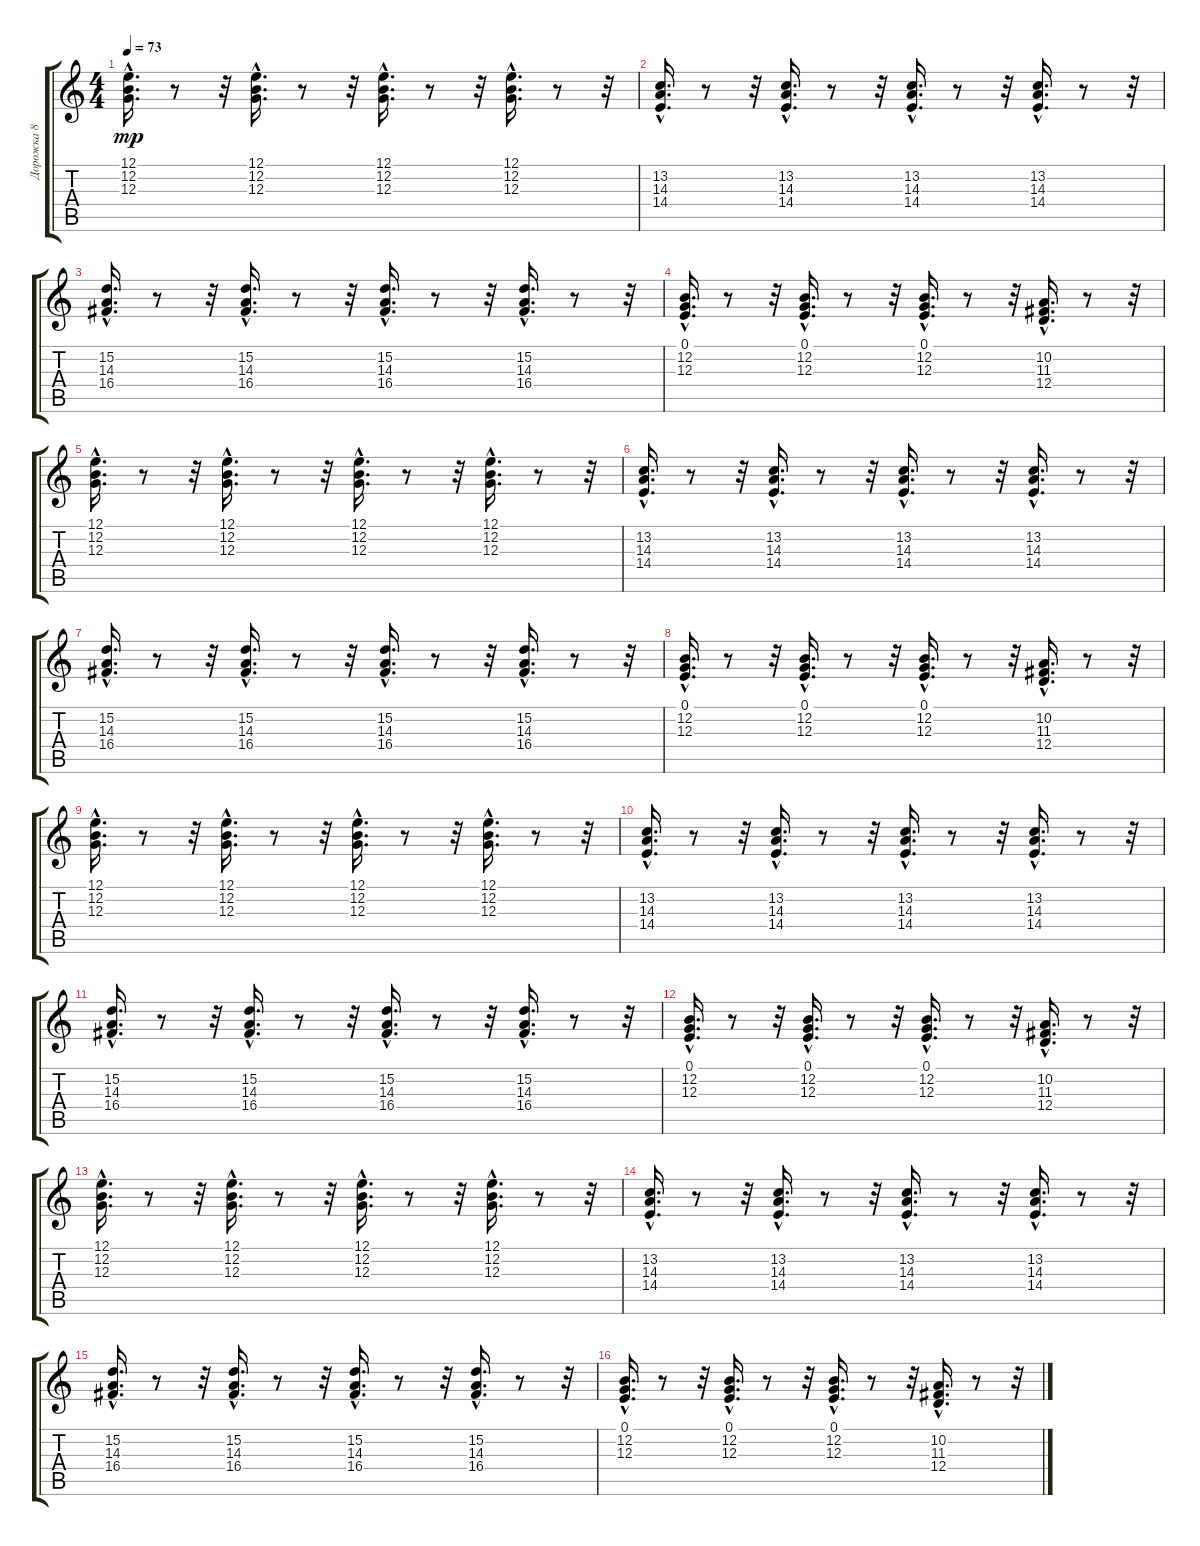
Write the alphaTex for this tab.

\track ("Дорожка 8" "Дорожка 8") {instrument lead6voice}
\staff {score tabs}
\tuning (E4 B3 G3 D3 A2 E2) {hide}
\ts (4 4)
\tempo 73
\clef g2
\ks c
(12.1{hac} 12.2{hac} 12.3{hac}).16{d dy mp} r.8 r.32 (12.1{hac} 12.2{hac} 12.3{hac}).16{d} r.8 r.32 (12.1{hac} 12.2{hac} 12.3{hac}).16{d} r.8 r.32 (12.1{hac} 12.2{hac} 12.3{hac}).16{d} r.8 r.32 |
(13.2{hac} 14.3{hac} 14.4{hac}).16{d} r.8 r.32 (13.2{hac} 14.3{hac} 14.4{hac}).16{d} r.8 r.32 (13.2{hac} 14.3{hac} 14.4{hac}).16{d} r.8 r.32 (13.2{hac} 14.3{hac} 14.4{hac}).16{d} r.8 r.32 |
(15.2{hac} 14.3{hac} 16.4{hac}).16{d} r.8 r.32 (15.2{hac} 14.3{hac} 16.4{hac}).16{d} r.8 r.32 (15.2{hac} 14.3{hac} 16.4{hac}).16{d} r.8 r.32 (15.2{hac} 14.3{hac} 16.4{hac}).16{d} r.8 r.32 |
(0.1{hac} 12.2{hac} 12.3{hac}).16{d} r.8 r.32 (0.1{hac} 12.2{hac} 12.3{hac}).16{d} r.8 r.32 (0.1{hac} 12.2{hac} 12.3{hac}).16{d} r.8 r.32 (10.2{hac} 11.3{hac} 12.4{hac}).16{d} r.8 r.32 |
(12.1{hac} 12.2{hac} 12.3{hac}).16{d} r.8 r.32 (12.1{hac} 12.2{hac} 12.3{hac}).16{d} r.8 r.32 (12.1{hac} 12.2{hac} 12.3{hac}).16{d} r.8 r.32 (12.1{hac} 12.2{hac} 12.3{hac}).16{d} r.8 r.32 |
(13.2{hac} 14.3{hac} 14.4{hac}).16{d} r.8 r.32 (13.2{hac} 14.3{hac} 14.4{hac}).16{d} r.8 r.32 (13.2{hac} 14.3{hac} 14.4{hac}).16{d} r.8 r.32 (13.2{hac} 14.3{hac} 14.4{hac}).16{d} r.8 r.32 |
(15.2{hac} 14.3{hac} 16.4{hac}).16{d} r.8 r.32 (15.2{hac} 14.3{hac} 16.4{hac}).16{d} r.8 r.32 (15.2{hac} 14.3{hac} 16.4{hac}).16{d} r.8 r.32 (15.2{hac} 14.3{hac} 16.4{hac}).16{d} r.8 r.32 |
(0.1{hac} 12.2{hac} 12.3{hac}).16{d} r.8 r.32 (0.1{hac} 12.2{hac} 12.3{hac}).16{d} r.8 r.32 (0.1{hac} 12.2{hac} 12.3{hac}).16{d} r.8 r.32 (10.2{hac} 11.3{hac} 12.4{hac}).16{d} r.8 r.32 |
(12.1{hac} 12.2{hac} 12.3{hac}).16{d} r.8 r.32 (12.1{hac} 12.2{hac} 12.3{hac}).16{d} r.8 r.32 (12.1{hac} 12.2{hac} 12.3{hac}).16{d} r.8 r.32 (12.1{hac} 12.2{hac} 12.3{hac}).16{d} r.8 r.32 |
(13.2{hac} 14.3{hac} 14.4{hac}).16{d} r.8 r.32 (13.2{hac} 14.3{hac} 14.4{hac}).16{d} r.8 r.32 (13.2{hac} 14.3{hac} 14.4{hac}).16{d} r.8 r.32 (13.2{hac} 14.3{hac} 14.4{hac}).16{d} r.8 r.32 |
(15.2{hac} 14.3{hac} 16.4{hac}).16{d} r.8 r.32 (15.2{hac} 14.3{hac} 16.4{hac}).16{d} r.8 r.32 (15.2{hac} 14.3{hac} 16.4{hac}).16{d} r.8 r.32 (15.2{hac} 14.3{hac} 16.4{hac}).16{d} r.8 r.32 |
(0.1{hac} 12.2{hac} 12.3{hac}).16{d} r.8 r.32 (0.1{hac} 12.2{hac} 12.3{hac}).16{d} r.8 r.32 (0.1{hac} 12.2{hac} 12.3{hac}).16{d} r.8 r.32 (10.2{hac} 11.3{hac} 12.4{hac}).16{d} r.8 r.32 |
(12.1{hac} 12.2{hac} 12.3{hac}).16{d} r.8 r.32 (12.1{hac} 12.2{hac} 12.3{hac}).16{d} r.8 r.32 (12.1{hac} 12.2{hac} 12.3{hac}).16{d} r.8 r.32 (12.1{hac} 12.2{hac} 12.3{hac}).16{d} r.8 r.32 |
(13.2{hac} 14.3{hac} 14.4{hac}).16{d} r.8 r.32 (13.2{hac} 14.3{hac} 14.4{hac}).16{d} r.8 r.32 (13.2{hac} 14.3{hac} 14.4{hac}).16{d} r.8 r.32 (13.2{hac} 14.3{hac} 14.4{hac}).16{d} r.8 r.32 |
(15.2{hac} 14.3{hac} 16.4{hac}).16{d} r.8 r.32 (15.2{hac} 14.3{hac} 16.4{hac}).16{d} r.8 r.32 (15.2{hac} 14.3{hac} 16.4{hac}).16{d} r.8 r.32 (15.2{hac} 14.3{hac} 16.4{hac}).16{d} r.8 r.32 |
(0.1{hac} 12.2{hac} 12.3{hac}).16{d} r.8 r.32 (0.1{hac} 12.2{hac} 12.3{hac}).16{d} r.8 r.32 (0.1{hac} 12.2{hac} 12.3{hac}).16{d} r.8 r.32 (10.2{hac} 11.3{hac} 12.4{hac}).16{d} r.8 r.32
